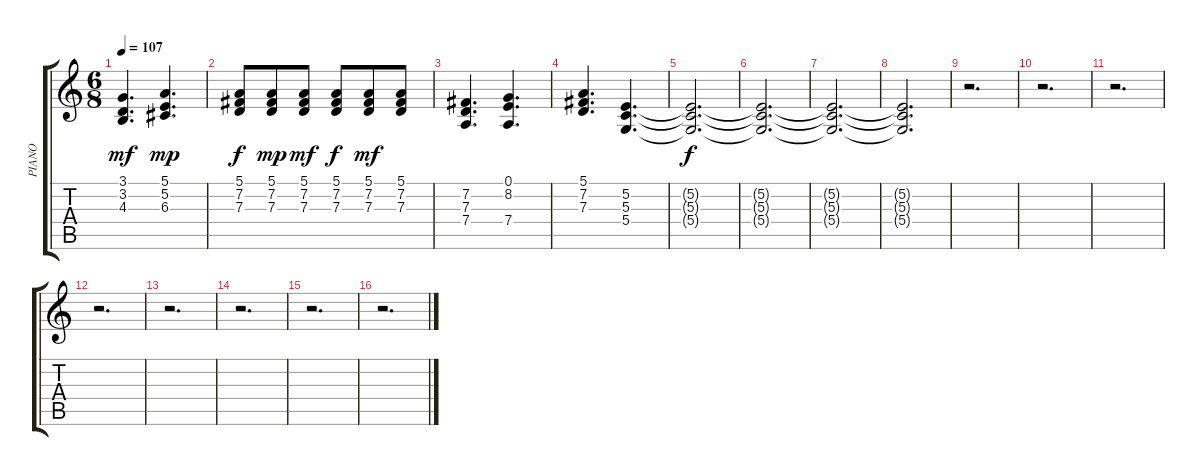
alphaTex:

\track ("PIANO" "PIANO") {instrument acousticgrandpiano}
\staff {score tabs}
\tuning (E4 B3 G3 D3 A2 E2) {hide}
\ts (6 8)
\tempo 107
\clef g2
\ks c
(3.1 3.2 4.3).4{d dy mf} (5.1 5.2 6.3).4{d dy mp} |
(5.1 7.2 7.3).8{dy f} (5.1 7.2 7.3).8{dy mp} (5.1 7.2 7.3).8{dy mf} (5.1 7.2 7.3).8{dy f} (5.1 7.2 7.3).8{dy mf} (5.1 7.2 7.3).8 |
(7.2 7.3 7.4).4{d} (0.1 8.2 7.4).4{d} |
(5.1 7.2 7.3).4{d} (5.2 5.3 5.4).4{d} |
(5.2{t} 5.3{t} 5.4{t}).2{d dy f} |
(5.2{t} 5.3{t} 5.4{t}).2{d} |
(5.2{t} 5.3{t} 5.4{t}).2{d} |
(5.2{t} 5.3{t} 5.4{t}).2{d} |
r.2{d} |
r.2{d} |
r.2{d} |
r.2{d} |
r.2{d} |
r.2{d} |
r.2{d} |
r.2{d}
